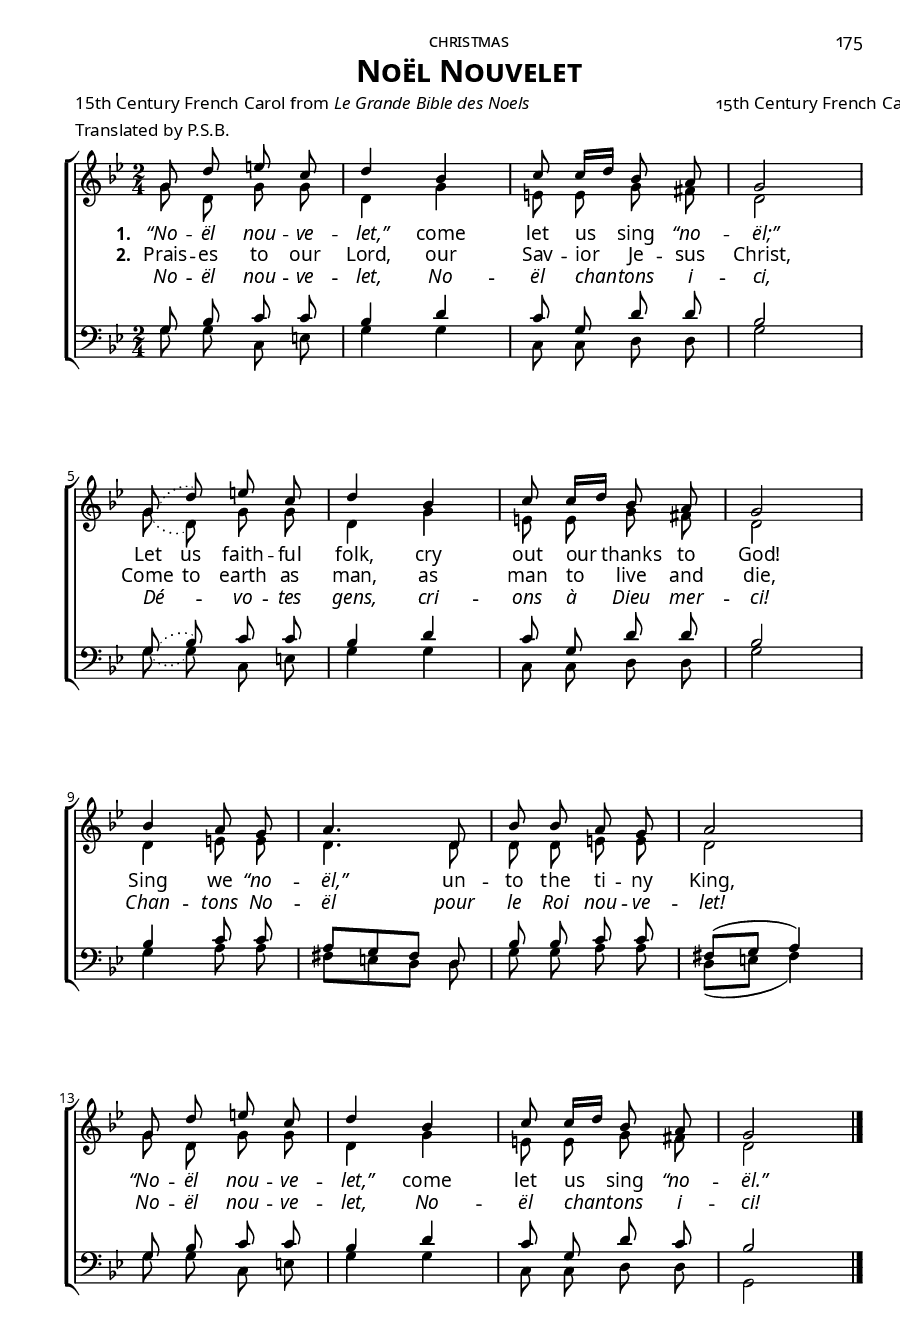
\version "2.14.2"
\include "util.ly"
\header {
  title = \markup{\override #'(font-name . "Garamond Premier Pro Semibold"){ \abs-fontsize #15 \smallCapsOldStyle"Noël Nouvelet"}}
  poet = \markup\column {\concat{"15th Century French Carol from "\italic "Le Grande Bible des Noels"} "Translated by P.S.B."}
  composer = \markup\oldStyleNum"15th Century French Carol"
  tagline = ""
}
\paper {
  %print-all-headers = ##f
  paper-height = 9\in
  paper-width = 6\in
  indent = 0\in
  %system-system-spacing = #'((basic-distance . 10) (padding . 0))
  %system-system-spacing =
  %  #'((basic-distance . 0)
  %     (minimum-distance . 0)
  %     (padding . -0.35)
  %     (stretchability . 100))
  ragged-last-bottom = ##f
  ragged-bottom = ##f
  two-sided = ##t
  inner-margin = 0.5\in
  outer-margin = 0.25\in
  top-margin = 0.25\in
  bottom-margin = 0.25\in
  first-page-number = #175
  print-first-page-number = ##t
  headerLine = \markup{\override #'(font-name . "Garamond Premier Pro") \smallCapsOldStyle"christmas"}
  oddHeaderMarkup = \markup\fill-line{
     \override #'(font-name . "Garamond Premier Pro")\abs-fontsize #8.5
     \combine 
        \fill-line{"" \if \should-print-page-number
        \oldStylePageNum""
        }
        \fill-line{\headerLine}
  }
  evenHeaderMarkup = \markup {
     \override #'(font-name . "Garamond Premier Pro")\abs-fontsize #8.5
     \combine
        \if \should-print-page-number
        \oldStylePageNum""
        \fill-line{\headerLine}
  }
}
#(set-global-staff-size 15) \paper{ #(define fonts (make-pango-font-tree "GoudyOlSt BT" "Garamond Premier Pro" "Garamond Premier Pro" (/ 15 20))) }
global = {
  \key bes \major
  \time 2/4
  \autoBeamOff
}

sopMusic = \relative c'' {
  g8 d' e c |
  d4 bes |
  c8 c16[ d] bes8 a |
  g2 | \break
  
  \slurDotted
  g8( d') e c |
  \slurSolid
  d4 bes |
  c8 c16[ d] bes8 a |
  g2 | \break
  
  bes4 a8 g |
  a4. d,8 |
  bes' bes a g |
  a2 | \break
  
  g8 d' e c |
  d4 bes |
  c8 c16[ d] bes8 a |
  g2 \bar "|."
}
sopWords = \lyricmode {
  
}

altoMusic = \relative c' {
  g'8 d g g |
  d4 g |
  e8 e g fis |
  d2 |
  
  \slurDotted
  g8( d) g g |
  \slurSolid
  d4 g |
  e8 e g fis |
  d2 |
  
  d4 e8 e |
  d4. d8 |
  d d e e |
  d2 |
  
  g8 d g g |
  d4 g |
  e8 e g fis |
  d2 \bar "|."
}
altoWords = \lyricmode {
  \dropLyricsV
  \set stanza = #"1. "
  \markup\italic “No -- \markup\italic ël \markup\italic nou -- \markup\italic ve -- \markup\italic let,”
  come let us sing \markup\italic “no -- \markup\italic ël;”
  \set ignoreMelismata = ##t
  Let us faith -- ful folk,
  \unset ignoreMelismata
  cry out our thanks to God!
  
  Sing we \markup\italic “no -- \markup\italic ël,”
  un -- to the ti -- ny King,
  \markup\italic “No -- \markup\italic ël \markup\italic nou -- \markup\italic ve -- \markup\italic let,”
  come let us sing \markup\italic “no -- \markup\italic ël.”
}
altoWordsII = \lyricmode {
  \dropLyricsV
  \set stanza = #"2. "
  Prais -- es to our Lord, our Sav -- ior Je -- sus Christ,
  \set ignoreMelismata = ##t
  Come to earth as man, 
  \unset ignoreMelismata
  as man to live and die,
  
}
altoWordsIII = \lyricmode {
  \dropLyricsV
  \markup\italic No -- \markup\italic ël \markup\italic nou -- \markup\italic ve -- \markup\italic let, \markup\italic No -- \markup\italic ël \markup\italic chan -- \markup\italic tons \markup\italic i -- \markup\italic ci,
  \markup\italic Dé -- \markup\italic vo -- \markup\italic tes \markup\italic gens, \markup\italic cri -- \markup\italic ons \markup\italic à \markup\italic Dieu \markup\italic mer -- \markup\italic ci!
  
  \markup\italic Chan -- \markup\italic tons \markup\italic No -- \markup\italic ël \markup\italic pour \markup\italic le \markup\italic Roi \markup\italic nou -- \markup\italic ve -- \markup\italic let!
  \markup\italic No -- \markup\italic ël \markup\italic nou -- \markup\italic ve -- \markup\italic let, \markup\italic No -- \markup\italic ël \markup\italic chan -- \markup\italic tons \markup\italic i -- \markup\italic ci!
}
altoWordsIV = \lyricmode {
}

tenorMusic = \relative c' {
  g8 bes c c |
  bes4 d |
  c8 g d' d |
  bes2 |
  
  \slurDotted
  g8( bes) c c |
  \slurSolid
  bes4 d |
  c8 g d' d |
  bes2 |
  
  bes4 c8 c |
  a[ g fis] d |
  bes' bes c c |
  fis,([ g] a4) |
  
  g8 bes c c |
  bes4 d |
  c8 g d' c |
  bes2 \bar "|."
}
tenorWords = \lyricmode {

}

bassMusic = \relative c' {
  g8 g c, e |
  g4 g |
  c,8 c d d |
  g2 |
  
  \slurDotted
  g8( g) c,8 e |
  \slurSolid
  g4 g |
  c,8 c d d |
  g2 |
  
  g4 a8 a |
  fis8[ e d] d8 |
  g g a a |
  d,([ e] fis4) |
  
  g8 g c, e |
  g4 g |
  c,8 c d d |
  g,2 \bar "|."
}
bassWords = \lyricmode {

}

\score {
  <<
   \new ChoirStaff <<
    \new Staff = women <<
      \new Voice = "sopranos" { \voiceOne << \global \sopMusic >> }
      \new Voice = "altos" { \voiceTwo << \global \altoMusic >> }
    >>
    \new Lyrics \with { alignAboveContext = #"women" \override VerticalAxisGroup #'nonstaff-relatedstaff-spacing = #'((basic-distance . 1))} \lyricsto "sopranos" \sopWords
    \new Lyrics = "altosIV"  \with { alignBelowContext = #"women" } \lyricsto "sopranos" \altoWordsIV
    \new Lyrics = "altosIII"  \with { alignBelowContext = #"women" } \lyricsto "sopranos" \altoWordsIII
    \new Lyrics = "altosII"  \with { alignBelowContext = #"women" } \lyricsto "sopranos" \altoWordsII
    \new Lyrics = "altos"  \with { alignBelowContext = #"women" \override VerticalAxisGroup #'nonstaff-relatedstaff-spacing = #'((basic-distance . 1)) } \lyricsto "sopranos" \altoWords
   \new Staff = men <<
      \clef bass
      \new Voice = "tenors" { \voiceOne << \global \tenorMusic >> }
      \new Voice = "basses" { \voiceTwo << \global \bassMusic >> }
    >>
    \new Lyrics \with { alignAboveContext = #"men" \override VerticalAxisGroup #'nonstaff-relatedstaff-spacing = #'((basic-distance . 1)) } \lyricsto "tenors" \tenorWords
    \new Lyrics \with { alignBelowContext = #"men" \override VerticalAxisGroup #'nonstaff-relatedstaff-spacing = #'((basic-distance . 1)) } \lyricsto "basses" \bassWords
  >>
%    \new PianoStaff << \new Staff { \new Voice { \pianoRH } } \new Staff { \clef "bass" \pianoLH } >>
  >>
  \layout {
    \context {
      \Score
      %\override SpacingSpanner #'base-shortest-duration = #(ly:make-moment 1 8)
      %\override SpacingSpanner #'common-shortest-duration = #(ly:make-moment 1 4)
    }
    \context {
      % Remove all empty staves
      % \Staff \RemoveEmptyStaves \override VerticalAxisGroup #'remove-first = ##t
    }
    \context {
      \Lyrics
      \override LyricText #'X-offset = #center-on-word
    }
  }
  \midi {
    \tempo 4 = 75
    \set Staff.midiInstrument = "piccolo"
  
    \context {
      \Voice
      \remove "Dynamic_performer"
    }
  }
}
